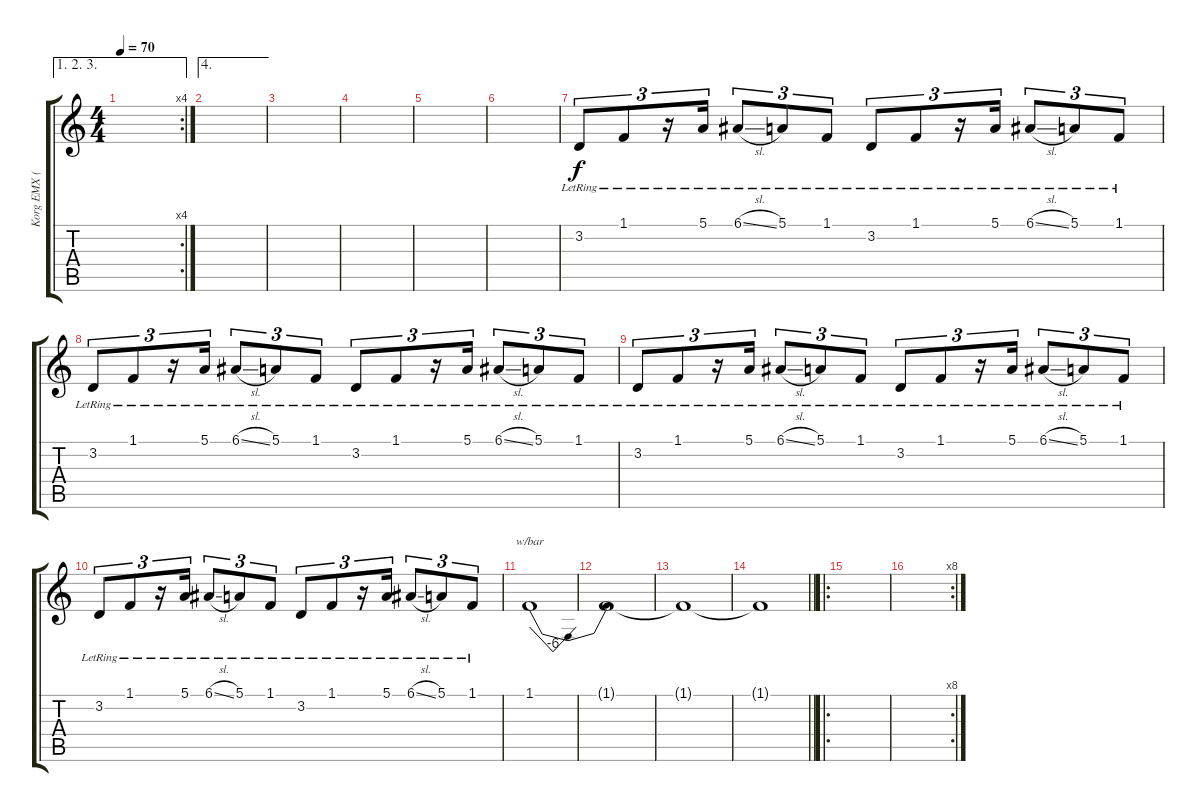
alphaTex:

\track ("Korg EMX (Intro)" "Korg EMX (") {instrument celesta}
\staff {score tabs}
\tuning (E4 B3 G3 D3 A2 E2) {hide}
\ae (1 2 3)
\rc 4
\ts (4 4)
\tempo 70
\clef g2
\ks c
|
\ae 4
|
|
|
|
|
3.2{lr}.8{tu (3 2) volume 13} 1.1{lr}.8{tu (3 2)} r.16{tu (3 2)} 5.1{lr}.16{tu (3 2)} 6.1{sl lr}.8{tu (3 2)} 5.1{lr}.8{tu (3 2)} 1.1{lr}.8{tu (3 2)} 3.2{lr}.8{tu (3 2)} 1.1{lr}.8{tu (3 2)} r.16{tu (3 2)} 5.1{lr}.16{tu (3 2)} 6.1{sl lr}.8{tu (3 2)} 5.1{lr}.8{tu (3 2)} 1.1{lr}.8{tu (3 2)} |
3.2{lr}.8{tu (3 2)} 1.1{lr}.8{tu (3 2)} r.16{tu (3 2)} 5.1{lr}.16{tu (3 2)} 6.1{sl lr}.8{tu (3 2)} 5.1{lr}.8{tu (3 2)} 1.1{lr}.8{tu (3 2)} 3.2{lr}.8{tu (3 2)} 1.1{lr}.8{tu (3 2)} r.16{tu (3 2)} 5.1{lr}.16{tu (3 2)} 6.1{sl lr}.8{tu (3 2)} 5.1{lr}.8{tu (3 2)} 1.1{lr}.8{tu (3 2)} |
3.2{lr}.8{tu (3 2)} 1.1{lr}.8{tu (3 2)} r.16{tu (3 2)} 5.1{lr}.16{tu (3 2)} 6.1{sl lr}.8{tu (3 2)} 5.1{lr}.8{tu (3 2)} 1.1{lr}.8{tu (3 2)} 3.2{lr}.8{tu (3 2)} 1.1{lr}.8{tu (3 2)} r.16{tu (3 2)} 5.1{lr}.16{tu (3 2)} 6.1{sl lr}.8{tu (3 2)} 5.1{lr}.8{tu (3 2)} 1.1{lr}.8{tu (3 2)} |
3.2{lr}.8{tu (3 2)} 1.1{lr}.8{tu (3 2)} r.16{tu (3 2)} 5.1{lr}.16{tu (3 2)} 6.1{sl lr}.8{tu (3 2)} 5.1{lr}.8{tu (3 2)} 1.1{lr}.8{tu (3 2)} 3.2{lr}.8{tu (3 2)} 1.1{lr}.8{tu (3 2)} r.16{tu (3 2)} 5.1{lr}.16{tu (3 2)} 6.1{sl lr}.8{tu (3 2)} 5.1{lr}.8{tu (3 2)} 1.1{lr}.8{tu (3 2)} |
1.1.1{tbe (dip default 0 0 30 -24 60 0) instrument lead1square} |
1.1{t}.1 |
1.1{t}.1 |
\barLineRight lightlight
1.1{t}.1 |
\ro
|
\rc 8
